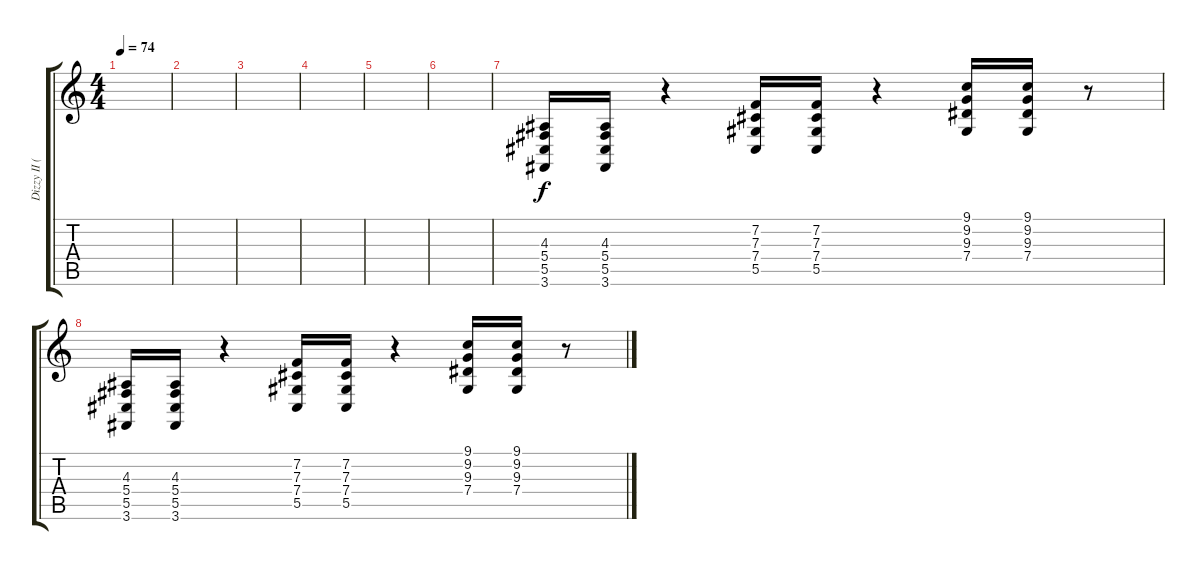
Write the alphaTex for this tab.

\track ("Dizzy II (Piano)" "Dizzy II (") {instrument acousticgrandpiano}
\staff {score tabs}
\tuning (Eb4 Bb3 Gb3 Db3 Ab2 Eb2) {hide}
\ts (4 4)
\tempo 74
\clef g2
\ks c
|
|
|
|
|
|
(4.3 5.4 5.5 3.6).16 (4.3 5.4 5.5 3.6).16 r.4 (7.2 7.3 7.4 5.5).16 (7.2 7.3 7.4 5.5).16 r.4 (9.1 9.2 9.3 7.4).16 (9.1 9.2 9.3 7.4).16 r.8 |
(4.3 5.4 5.5 3.6).16 (4.3 5.4 5.5 3.6).16 r.4 (7.2 7.3 7.4 5.5).16 (7.2 7.3 7.4 5.5).16 r.4 (9.1 9.2 9.3 7.4).16 (9.1 9.2 9.3 7.4).16 r.8
